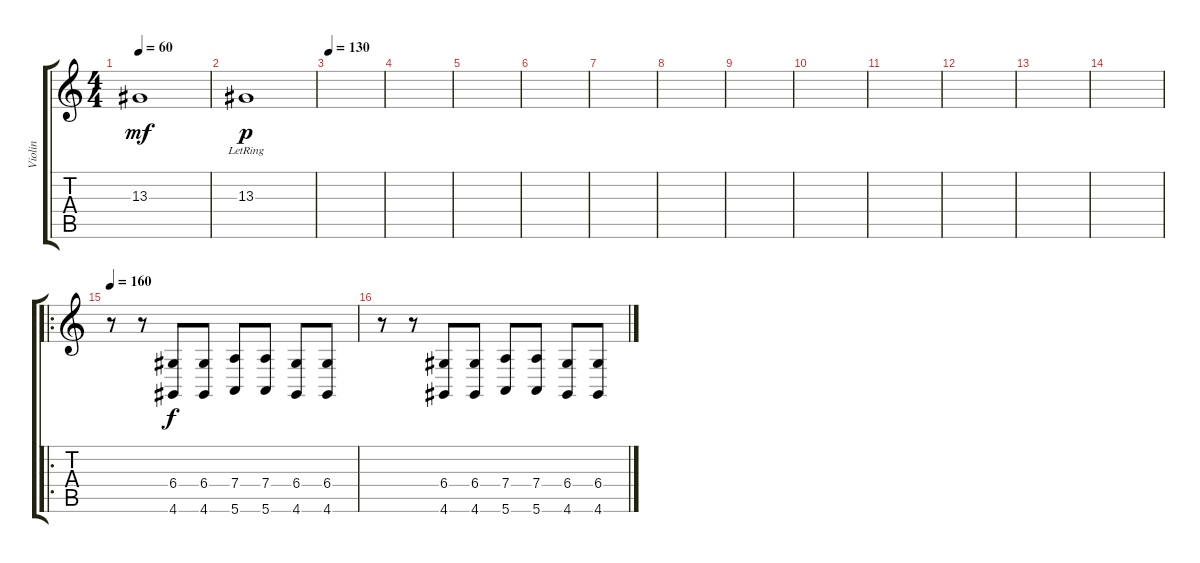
\track ("Violin" "Violin") {instrument violin}
\staff {score tabs}
\tuning (E4 B3 G3 D3 A2 E2) {hide}
\ts (4 4)
\tempo 60
\clef g2
\ks c
13.3.1{dy mf} |
13.3{lr}.1{dy p} |
\tempo 130
|
|
|
|
|
|
|
|
|
|
|
|
\ro
\tempo 160
r.8 r.8 (6.4 4.6).8{dy f} (6.4 4.6).8 (7.4 5.6).8 (7.4 5.6).8 (6.4 4.6).8 (6.4 4.6).8 |
r.8 r.8 (6.4 4.6).8 (6.4 4.6).8 (7.4 5.6).8 (7.4 5.6).8 (6.4 4.6).8 (6.4 4.6).8
